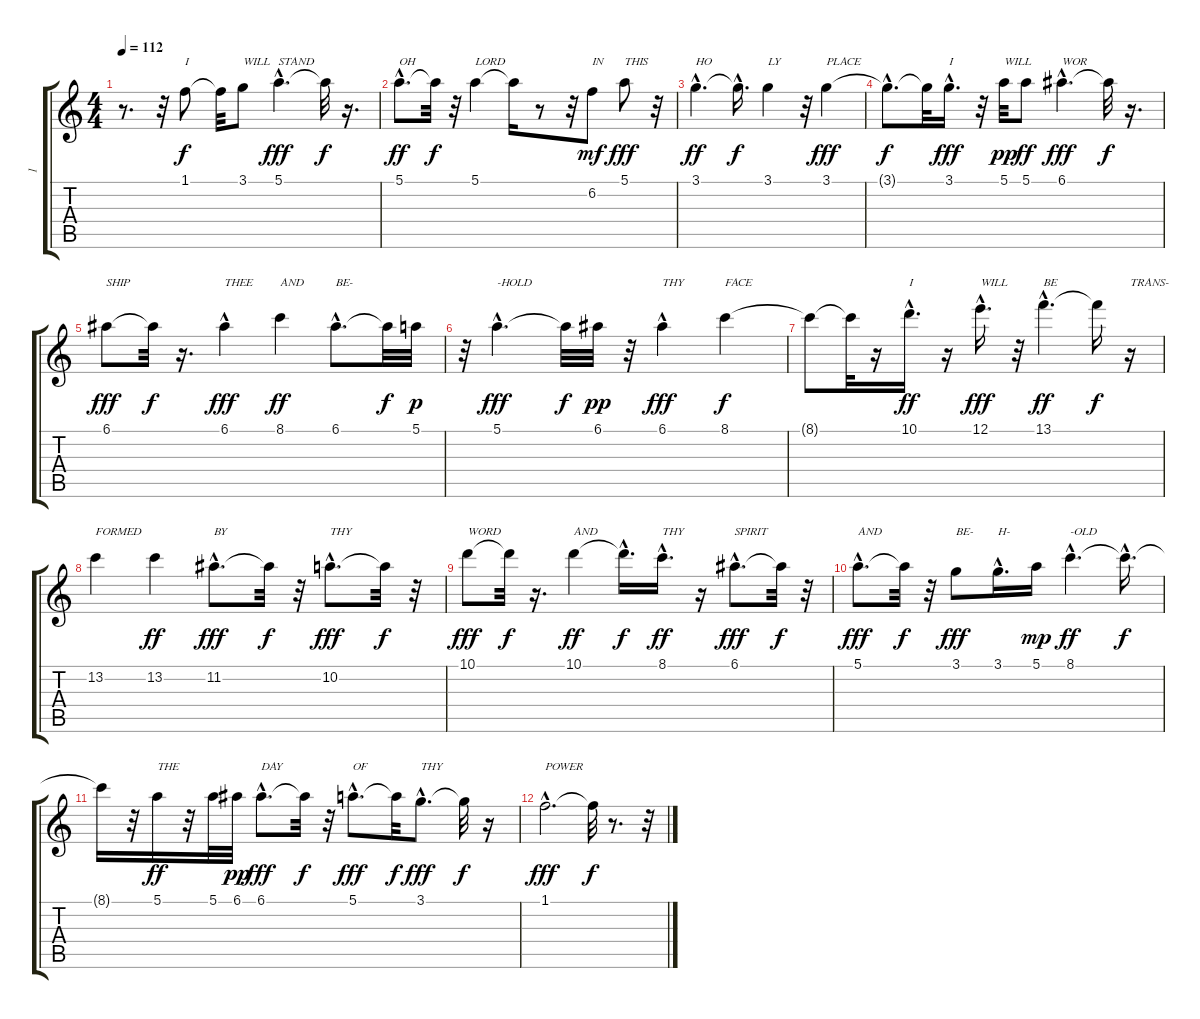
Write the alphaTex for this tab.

\track ("1" "1") {instrument acousticguitarnylon}
\staff {score tabs}
\tuning (E4 B3 G3 D3 A2 E2) {hide}
\ts (4 4)
\tempo 112
\clef g2
\ks c
r.8{d dy f instrument acousticguitarnylon} r.32 1.1.8{txt "I"} 1.1{t}.32 3.1.8{txt "WILL"} 5.1{hac}.4{d txt "STAND" dy fff} 5.1{t}.32{dy f} r.16{d} |
5.1{hac}.8{d txt "OH" dy ff} 5.1{t}.32{dy f} r.32 5.1.4{txt "LORD"} 5.1{t}.16 r.8 r.32 6.2.8{txt "IN" dy mf} 5.1.8{txt "THIS" dy fff} r.32 |
3.1{hac}.4{d txt "HO" dy ff} 3.1{hac t}.16{d dy f} 3.1.4{txt "LY"} r.32 3.1.4{txt "PLACE" dy fff} |
3.1{hac t}.8{d dy f} 3.1{t}.32 3.1{hac}.16{d txt "I" dy fff} r.32 5.1.32{txt "WILL" dy pp} 5.1.8{dy ff} 6.1{hac}.4{d txt "WOR" dy fff} 6.1{t}.32{dy f} r.16{d} |
6.1.8{txt "SHIP" dy fff} 6.1{t}.32{dy f} r.16{d} 6.1{hac}.4{txt "THEE" dy fff} 8.1.4{txt "AND" dy ff} 6.1{hac}.8{d txt "BE-"} 6.1{t}.32{dy f} 5.1.32{dy p} |
r.32 5.1{hac}.4{d txt "-HOLD" dy fff} 5.1{t}.32{dy f} 6.1.32{dy pp} r.32 6.1{hac}.4{txt "THY" dy fff} 8.1.4{txt "FACE" dy f} |
8.1{t}.8 8.1{t}.32 r.16 10.1{hac}.16{d txt "I" dy ff} r.16 12.1{hac}.16{d txt "WILL" dy fff} r.32 13.1{hac}.4{d txt "BE" dy ff} 13.1{t}.16{dy f} r.16{txt "TRANS-"} |
13.2.4{txt "FORMED"} 13.2.4{dy ff} 11.2{hac}.8{d txt "BY" dy fff} 11.2{t}.32{dy f} r.32 10.2{hac}.8{d txt "THY" dy fff} 10.2{t}.32{dy f} r.32 |
10.1.8{txt "WORD" dy fff} 10.1{t}.32{dy f} r.16{d} 10.1.4{txt "AND" dy ff} 10.1{hac t}.16{d dy f} 8.1{hac}.16{d txt "THY" dy ff} r.16 6.1{hac}.8{d txt "SPIRIT" dy fff} 6.1{t}.32{dy f} r.32 |
5.1{hac}.8{d txt "AND" dy fff} 5.1{t}.32{dy f} r.32 3.1.8{txt "BE-" dy fff} 3.1{hac}.16{d txt "H-"} 5.1.16{dy mp} 8.1{hac}.4{d txt "-OLD" dy ff} 8.1{hac t}.16{d dy f} |
8.1{t}.16 r.32 5.1.16{txt "THE" dy ff} r.32 5.1.32 6.1.32{dy pp} 6.1{hac}.8{d txt "DAY" dy fff} 6.1{t}.32{dy f} r.32 5.1{hac}.8{d txt "OF" dy fff} 5.1{t}.32{dy f} 3.1{hac}.8{d txt "THY" dy fff} 3.1{t}.32{dy f} r.16 |
1.1{hac}.2{d txt "POWER" dy fff} 1.1{t}.32{dy f} r.8{d} r.32
